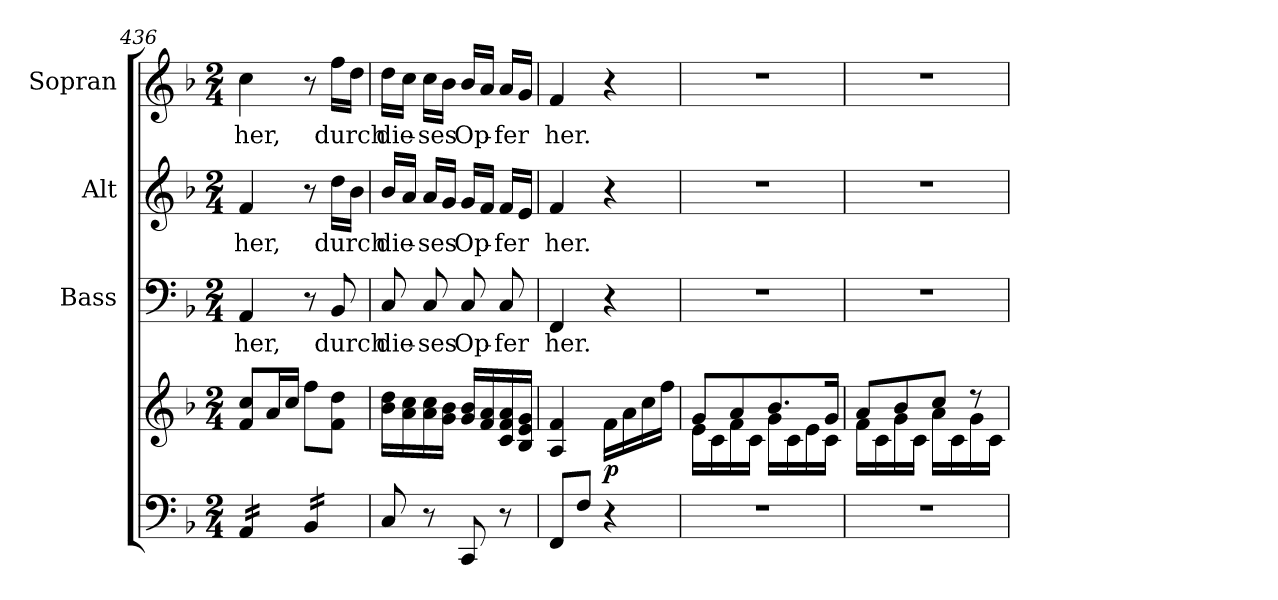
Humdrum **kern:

**kern	**kern	**dynam	**kern	**text	**kern	**text	**kern	**text
*part4	*part4	*part4	*part3	*part3	*part2	*part2	*part1	*part1
*staff5	*staff4	*staff4/5	*staff3	*staff3	*staff2	*staff2	*staff1	*staff1
*	*	*	*I"Bass	*	*I"Alt	*	*I"Sopran	*
*	*	*	*I'B.	*	*I'A.	*	*I'S.	*
*clefF4	*clefG2	*	*clefF4	*	*clefG2	*	*clefG2	*
*k[b-]	*k[b-]	*	*k[b-]	*	*k[b-]	*	*k[b-]	*
*F:	*F:	*	*F:	*	*F:	*	*F:	*
*M2/4	*M2/4	*	*M2/4	*	*M2/4	*	*M2/4	*
=436	=436	=436	=436	=436	=436	=436	=436	=436
!	!	!	!	!LO:LY:b	!	!LO:LY:b	!	!LO:LY:b
*tremolo	*	*	*	*	*	*	*	*
16AA/LL	8f/ 8cc/L	.	4AA/	her,	4f/	her,	4cc\	her,
16AA/	.	.	.	.	.	.	.	.
16AA/	16a/L	.	.	.	.	.	.	.
16AA/JJ	16cc/JJ	.	.	.	.	.	.	.
16BB-/LL	8ff\L	.	8r	.	8r	.	8r	.
16BB-/	.	.	.	.	.	.	.	.
!	!	!	!	!LO:LY:b	!	!LO:LY:b	!	!LO:LY:b
16BB-/	8f\ 8dd\J	.	8BB-/	durch	16dd\LL	durch	16ff\LL	durch
16BB-/JJ	.	.	.	.	16b-\JJ	.	16dd\JJ	.
*Xtremolo	*	*	*	*	*	*	*	*
=437	=437	=437	=437	=437	=437	=437	=437	=437
!	!	!	!	!LO:LY:b	!	!LO:LY:b	!	!LO:LY:b
8C/	16b-\ 16dd\LL	.	8C/	die-	16b-/LL	die-	16dd\LL	die-
.	16a\ 16cc\	.	.	.	16a/JJ	.	16cc\JJ	.
!	!	!	!	!LO:LY:b	!	!LO:LY:b	!	!LO:LY:b
8r	16a\ 16cc\	.	8C/	-ses	16a/LL	-ses	16cc\LL	-ses
.	16g\ 16b-\JJ	.	.	.	16g/JJ	.	16b-\JJ	.
!	!	!	!	!LO:LY:b	!	!LO:LY:b	!	!LO:LY:b
8CC/	16g/ 16b-/LL	.	8C/	Op-	16g/LL	Op-	16b-/LL	Op-
.	16f/ 16a/	.	.	.	16f/JJ	.	16a/JJ	.
!	!	!	!	!LO:LY:b	!	!LO:LY:b	!	!LO:LY:b
8r	16c/ 16f/ 16a/	.	8C/	-fer	16f/LL	-fer	16a/LL	-fer
.	16B-/ 16e/ 16g/JJ	.	.	.	16e/JJ	.	16g/JJ	.
=438	=438	=438	=438	=438	=438	=438	=438	=438
!	!	!	!	!LO:LY:b	!	!LO:LY:b	!	!LO:LY:b
8FF/L	4A/ 4f/	.	4FF/	her.	4f/	her.	4f/	her.
8F/J	.	.	.	.	.	.	.	.
!	!	!LO:DY:b	!	!	!	!	!	!
4r	16f\LL	p	4r	.	4r	.	4r	.
.	16a\	.	.	.	.	.	.	.
.	16cc\	.	.	.	.	.	.	.
.	16ff\JJ	.	.	.	.	.	.	.
!!LO:LB:g=z
=439	=439	=439	=439	=439	=439	=439	=439	=439
*	*^	*	*	*	*	*	*	*
2r	8g/L	16e\LL	.	2r	.	2r	.	2r	.
.	.	16c\	.	.	.	.	.	.	.
.	8a/	16f\	.	.	.	.	.	.	.
.	.	16c\JJ	.	.	.	.	.	.	.
.	8.b-/	16g\LL	.	.	.	.	.	.	.
.	.	16c\	.	.	.	.	.	.	.
.	.	16e\	.	.	.	.	.	.	.
.	16g/Jk	16c\JJ	.	.	.	.	.	.	.
=440	=440	=440	=440	=440	=440	=440	=440	=440	=440
2r	8a/L	16f\LL	.	2r	.	2r	.	2r	.
.	.	16c\	.	.	.	.	.	.	.
.	8b-/	16g\	.	.	.	.	.	.	.
.	.	16c\JJ	.	.	.	.	.	.	.
.	8cc/J	16a\LL	.	.	.	.	.	.	.
.	.	16c\	.	.	.	.	.	.	.
.	8rdd	16g\	.	.	.	.	.	.	.
.	.	16c\JJ	.	.	.	.	.	.	.
*	*v	*v	*	*	*	*	*	*	*
=	=	=	=	=	=	=	=	=
*-	*-	*-	*-	*-	*-	*-	*-	*-
